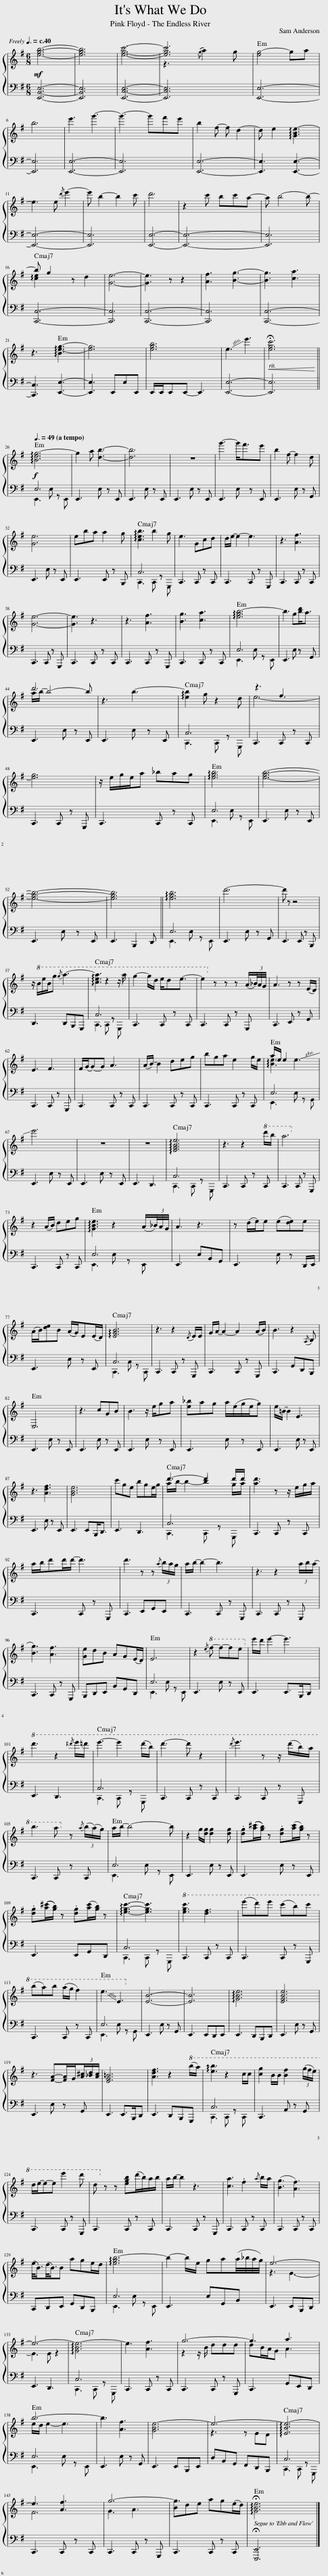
X:1
%%score { ( 1 3 ) | ( 2 4 ) }
L:1/8
Q:3/8=60
M:6/8
I:linebreak $
K:G
V:1 treble
V:3 treble
V:2 bass
V:4 bass
V:1
!mf! [egb]6- | [egb]6 | [egc']6- | [egc']6 | [eg-]4 ga |$ %5
 b6 | e'3 g'3- | g'3- g'f'e' | b2 f- f d2- | d e2 !arpeggio![GBe-]3 |$ %10
 e3 e{/d'} e'2- | e' b2- b2 c' | d'6 | z2 c' bc'a- | a b4- b- |$ %15
 b g2 z d2 | [Ge]6- | [Ge]3 z z2 | [Af]3 [Bg]3- | [Bg]3 [ca]3 |$ %20
 z3 !arpeggio![Be-g-]3 | [eg]6 | [egb]6 | !-(!e3 !-)!e'3 |!<(! !fermata![egc']6!<)! ||$ %25
!f![Q:3/8=49] !arpeggio![Beg-]6 | g2 a [db]3- | [db]6 | z6 | g'3- g'<f'e' | %30
 b2 f- f2 d |$ [Ge]6 | eba a2 g | !arpeggio![ceb]3 b2 g | e3 Gcd | %35
 d/e/- e2- e3 | z3 [Af]3 |$ [Ge]6- | [Ge]3 z3 | z3 [Af]3 | %40
 [Bg]3 [ca]3 | !arpeggio![egb-]6 | b3 g[bd']<a |$ a/b/- b4- b | z3 b3- | %45
 !arpeggio![eb]2 g z2 d | e6- |$ [eg]6 | z/ e/g/e/a _bag | !arpeggio![egb]6 | %50
 [egb]6- |$ [egb]6- | [egb]6 || !arpeggio![egb]6 | d'6- | %55
 d' z z4 |$ z/!8va(! b/e'/b/g'{/g'} a'3- | !arpeggio![c'e'a']3 z2 z/ a'/ | g'2- g'/d'/ e'/d'e'3/2- | e'2!8va)! z z z (A/(3_B/4)A/4G/4 | %60
 A3 z z (E/D/) |$ E3 F3 | F/G/-G-G A3 | (A/B/-) B2 deg | bga e2 g/e/ | %65
 a/e/ e2 !-(!e3 |$ !-)!e'6 | z6 | z6 | !arpeggio![EGBe]6 | %70
 z3 z2!8va(! d''/b'/ | a'6!8va)! |$ z2 (A/B/) deg | !arpeggio![GBe]3 z2 (A/(3_B/4)A/4G/4 | A3 z3 | %75
 z (d/e/)e (e[de])e |$ (A/B/)[de]B (A/G/)E(E/D/) | !arpeggio![EGB]6 | z3 z2{/D} E/E/ | G/A/- A2- A2 (A/B/) | %80
 B3 z2{/A,} B, |$ E,6 | z3 cGB | B3 z/ e/ga | [e_b]ag a/(e/g/e/g) | %85
 e/=B/- B2 E3 |$ z3 [Adf]3 | [GBe]6 | c'ge bge/g/ | a/b/- b2- b2 g/a/ | %90
 [ad']3 z z/ e/g/a/ |$ a/b/d'd'/d'/- d'3 | d'3 z z{/a} (3b/a/g/ | a/b/- b2- b3 | z3 z2 (3a/b/(a/ |$ %95
 [Bg]3) [Af]3 | [Ge]dB AG(E/D/) | E6 | z2!8va(!{/e'} f'- f'-f'e'!8va)! | e'/d'/ e'2- e'3 |$ %100
!8va(! d''3 z2{/^d''} e''/=d''/ | e''3- e''2 (d''/b'/) | d''3- d'' z2 |{/d''} e''3 z z/ (d''/b'/)a'/ |$ b'3 a'!8va)! z{/a} (3(b/(a/)g/) | %105
 a/b/- b4- b | z2 g/[dg]/ [dg]2 [dg] | .[dg](([a^c']/[gb]/)) z .[dg]([ac']/[gb]/) z |$ .[dg](([a^c']/[gb]/)) z .[dg]([ac']/[gb]/) z | !arpeggio![egc']3- [egc']3 | %110
!8va(! [e'g'c'']3 [d'f']3 | (e''d'')e'' (c''b')c'' |$ (b'a')b' (a'/g'/ f'2) | !-(!e'3 !-)!e3!8va)! | [EB]6- | %115
 [EB]6 | !arpeggio![GBe]6 | [EGBe]6 |$ z3 [FA]-[FA]/G/(3[A^c]/[_Bd]/[Ac]/ | [EG=B]6 | %120
 [Adf]3 z2!8va(! (b'/a'/) | !arpeggio![e'b']3 z2 c'/c'/ | [c'g']2 b/b/ [bf']2 (3(g'/f'/e'/) |$ d'/e'/-e'-e' e''2 d'' | d'!8va)! z z [egb](d'/b/)a/b/ | %125
 a/b/- b2 z3 | [ca]3 .f2{/a} b/a/ | ([Bg]3 [Af]3) |$ (e/<B/)(d/<B/)B age/d/ | !arpeggio![egb-]6 | %130
 b2- b/e/ ga(a/4_b/4a/4g/4) | e6- |$ e6- | !arpeggio![GBe-]6 | e3 [Af]3 | %135
 g6- | g3 a3 |$ b6- | b3 [Af]3 | [GBe-]6 | %140
 e6- | !arpeggio![EBe-]6 |$ e3 [Af]3 | g6- | Bde ag(e/d/) | %145
 !arpeggio!!fermata![GBe]6 |] %146
V:2
 [E,,B,,E,]6- | [E,,B,,E,]6 | [E,,C,E,]6- | [E,,C,E,]6 | [E,,E,]6- |$ %5
 [E,,E,]6 | [E,,E,]6- | [E,,E,]6 | [E,,E,]6- | [E,,E,]3 [E,,E,]3- |$ %10
 [E,,E,]6- | [E,,E,]6 | [E,,E,]6- | [E,,E,]6- | [E,,E,]6 |$ %15
 [C,,C,]6- | [C,,C,]6 | [C,,C,]6- | [C,,C,]6 | [C,,C,]6- |$ %20
 [C,,C,]3 [E,,E,]3- | [E,,E,]3 E,,E,E,, | E,,/E,,/E,,E,,- E,,3 | [E,,E,]6- | [E,,E,]6 ||$ %25
 E,6 | E,,3 E, z E,, | E,,3 E, z E,, | E,,3 E, z E,, | E,,3 E, z E,, | %30
 E,,3 E, z G,, |$ E,,3 E, z E,, | E,,3 E,, z B,,, | C,6 | C,,3 C,, z C,, | %35
 C,,3 C,, z G,,, | C,,3 C,, z C,, |$ C,,3 C,, z G,,, | C,,3 C,, z C,, | C,,3 C,, z G,,, | %40
 C,,3 C,, z C,, | E,6 | E,,3 E, z G,, |$ E,,3 E, z E,, | E,,3 E, z E,, | %45
 C,6 | C,,3 C,, z C,, |$ C,,3 C,, z G,,, | C,,3 C,, z C,, | E,6 | %50
 E,,3 E, z E,, |$ E,,3 E, z E,, | E,,3 B,,,2 D,, || E,6 | E,,3 E, z G,, | %55
 E,,3 E,, z B,,, |$ D,,3 D,,B,,,G,,, | C,6 | C,,3 C,, z C,, | C,,3 C,, z G,,, | %60
 C,,3 E,, z G,, |$ C,,3 C,, z G,,, | C,,3 C,, z C,, | C,,3 C,, z C,, | C,,3 C,, z C,, | %65
 E,6 |$ E,,3 E, z E,, | E,,3 E, z E,, | E,,3 D,,3 | C,6 | %70
 C,,3 C,, z C,, | C,,3 C,, z G,,, |$ C,,3 C,, z C,, | E,6 | E,,3 E,B,,G,, | %75
 E,,3 E, z D,,/E,,/ |$ E,,3 E, z E,, | C,6 | C,,3 C,, z G,,, | C,,3 C,, z G,,, | %80
 C,,3 G,,D,,B,,, |$ E,,3 E, z E,, | E,,3 E, z E,, | E,,3 E, z E,, | E,,3 E, z E,, | %85
 E,,3 E, z E,, |$ E,,3 E, z E,, | E,,3 E,,B,,,<D,, | E,,3 D,,3 | C,6 | %90
 C,,3 C,, z C,, |$ C,,3 C,, z G,,, | C,,3 E,,G,,E,, | C,,3 C,, z G,,, | C,,3 C,, z G,,, |$ %95
 C,,3 C,, z G,,, | B,,,D,,E,, B,,G,,D,, | E,6 | E,,3 E, z E,, | E,,3 E,,>B,,,D,, |$ %100
 E,,3 D,,3 | C,6 | C,,3 C,, z C,, | C,,3 C,, z G,,, |$ C,,3 C,, z C,, | %105
 E,6 | E,,3 E, z E,, | E,,3 E, z E,, |$ E,,3 E,,G,,D,, | C,6 | %110
 C,,3 C,, z C,, | C,,3 C,, z G,,, |$ C,,3 C,, z C,, | E,6 | E,,3 E, z G,, | %115
 E,,3 E,,D,,E,, | E,,3 D,,B,,,D,, | E,,3 E, z G,, |$ E,,3 E, z G,, | E,,3 E,,>B,,,D,, | %120
 E,,3 D,,B,,,G,,, | C,6 | C,,3 A,, z G,, |$ C,,3 C,, z G,,, | C,,3 C,, z C,, | %125
 C,,3 C,, z G,,, | C,,3 C,, z C,, | C,,3 C,, z C,, |$ C,,D,,E,, G,,D,,B,,, | E,6 | %130
 E,,3 E,G,,B,, | E,,3 E,,B,,,D,, |$ E,,3 D,,3 | C,6 | C,,3 C,, z C,, | %135
 C,,3 C,, z G,,, | C,,3 G,,E,,D,, |$ E,6 | E,,3 E, z G,, | E,,3 E,,B,,,E,, | %140
 D,B,,G,, F,,D,,B,,, | C,6 |$ C,,3 C,, z C,, | C,,3 C,, z G,,, | C,,3 C,, z C,, | %145
 !fermata![E,,,E,,]6 |] %146
V:3
 x6 | x6 | x6 | z3{/g} a2 g | x6 |$ %5
 x6 | x6 | x6 | x6 | x6 |$ %10
 x6 | x6 | x6 | x6 | x6 |$ %15
 !arpeggio![ce]2 x4 | x6 | x6 | x6 | x6 |$ %20
 x6 | x6 | x6 | x6 | x6 ||$ %25
 x6 | x6 | x6 | x6 | x6 | %30
 x6 |$ x6 | x6 | x6 | x6 | %35
 x6 | x6 |$ x6 | x6 | x6 | %40
 x6 | x6 | x6 |$ d'6 | x6 | %45
 x6 | z3 f3 |$ x6 | x6 | x6 | %50
 x6 |$ x6 | x6 || x6 | x6 | %55
 x6 |$ x/!8va(! x11/2 | x6 | x6 | x2!8va)! x4 | %60
 x6 |$ x6 | x6 | x6 | x6 | %65
 !arpeggio![Be]3 x3 |$ x6 | x6 | x6 | x6 | %70
 x5!8va(! x | x6!8va)! |$ x6 | x6 | x6 | %75
 x6 |$ x6 | x6 | x6 | x6 | %80
 x6 |$ x6 | x6 | x6 | x6 | %85
 x6 |$ x6 | x6 | x6 | d'3- d'2 d'/d'/ | %90
 x6 |$ x6 | x6 | x6 | x6 |$ %95
 x6 | x6 | x6 | x2!8va(! x4!8va)! | x6 |$ %100
!8va(! x6 | x6 | x6 | x6 |$ x4!8va)! x2 | %105
 x6 | x6 | x6 |$ x6 | x6 | %110
!8va(! x6 | x6 |$ x6 | x6!8va)! | x6 | %115
 x6 | x6 | x6 |$ x6 | x6 | %120
 x5!8va(! x | x6 | x6 |$ x6 | x!8va)! x5 | %125
 x6 | x6 | x6 |$ x6 | x6 | %130
 x6 | z3 E3- |$ E3 E z2 | x6 | x6 | %135
 z2 z/ B/ ddd | dB/A/G A3 |$ e/d/ e2- e3 | x6 | x6 | %140
 z3 z ED | x6 |$ F6 | G3 A3 | g3 x3 | %145
 x6 |] %146
V:4
 x6 | x6 | x6 | x6 | x6 |$ %5
 x6 | x6 | x6 | x6 | x6 |$ %10
 x6 | x6 | x6 | x6 | x6 |$ %15
 x6 | x6 | x6 | x6 | x6 |$ %20
 x6 | x6 | x6 | x6 | x6 ||$ %25
 E,,3 E, z E,, | x6 | x6 | x6 | x6 | %30
 x6 |$ x6 | x6 | C,,3 C,, z G,,, | x6 | %35
 x6 | x6 |$ x6 | x6 | x6 | %40
 x6 | E,,3 E, z E,, | x6 |$ x6 | x6 | %45
 C,,3 C,, z G,,, | x6 |$ x6 | x6 | E,,3 E, z E,, | %50
 x6 |$ x6 | x6 || E,,3 E, z E,, | x6 | %55
 x6 |$ x6 | C,,3 C,, z G,,, | x6 | x6 | %60
 x6 |$ x6 | x6 | x6 | x6 | %65
 E,,3 E, z G,, |$ x6 | x6 | x6 | C,,3 C,, z G,,, | %70
 x6 | x6 |$ x6 | E,,3 E, z E,, | x6 | %75
 x6 |$ x6 | C,,3 C, z C,, | x6 | x6 | %80
 x6 |$ x6 | x6 | x6 | x6 | %85
 x6 |$ x6 | x6 | x6 | C,,3 C,, z G,,, | %90
 x6 |$ x6 | x6 | x6 | x6 |$ %95
 x6 | x6 | E,,3 E, z E,, | x6 | x6 |$ %100
 x6 | C,,3 C,, z G,,, | x6 | x6 |$ x6 | %105
 E,,3 E, z E,, | x6 | x6 |$ x6 | C,,3 C,, z G,,, | %110
 x6 | x6 |$ x6 | E,,3 E, z G,, | x6 | %115
 x6 | x6 | x6 |$ x6 | x6 | %120
 x6 | C,,3 C,, z C,, | x6 |$ x6 | x6 | %125
 x6 | x6 | x6 |$ x6 | E,,3 E, z E,, | %130
 x6 | x6 |$ x6 | C,,3 C,, z G,,, | x6 | %135
 x6 | x6 |$ E,,3 E, z E,, | x6 | x6 | %140
 x6 | C,,3 C,, z G,,, |$ x6 | x6 | x6 | %145
 x6 |] %146
